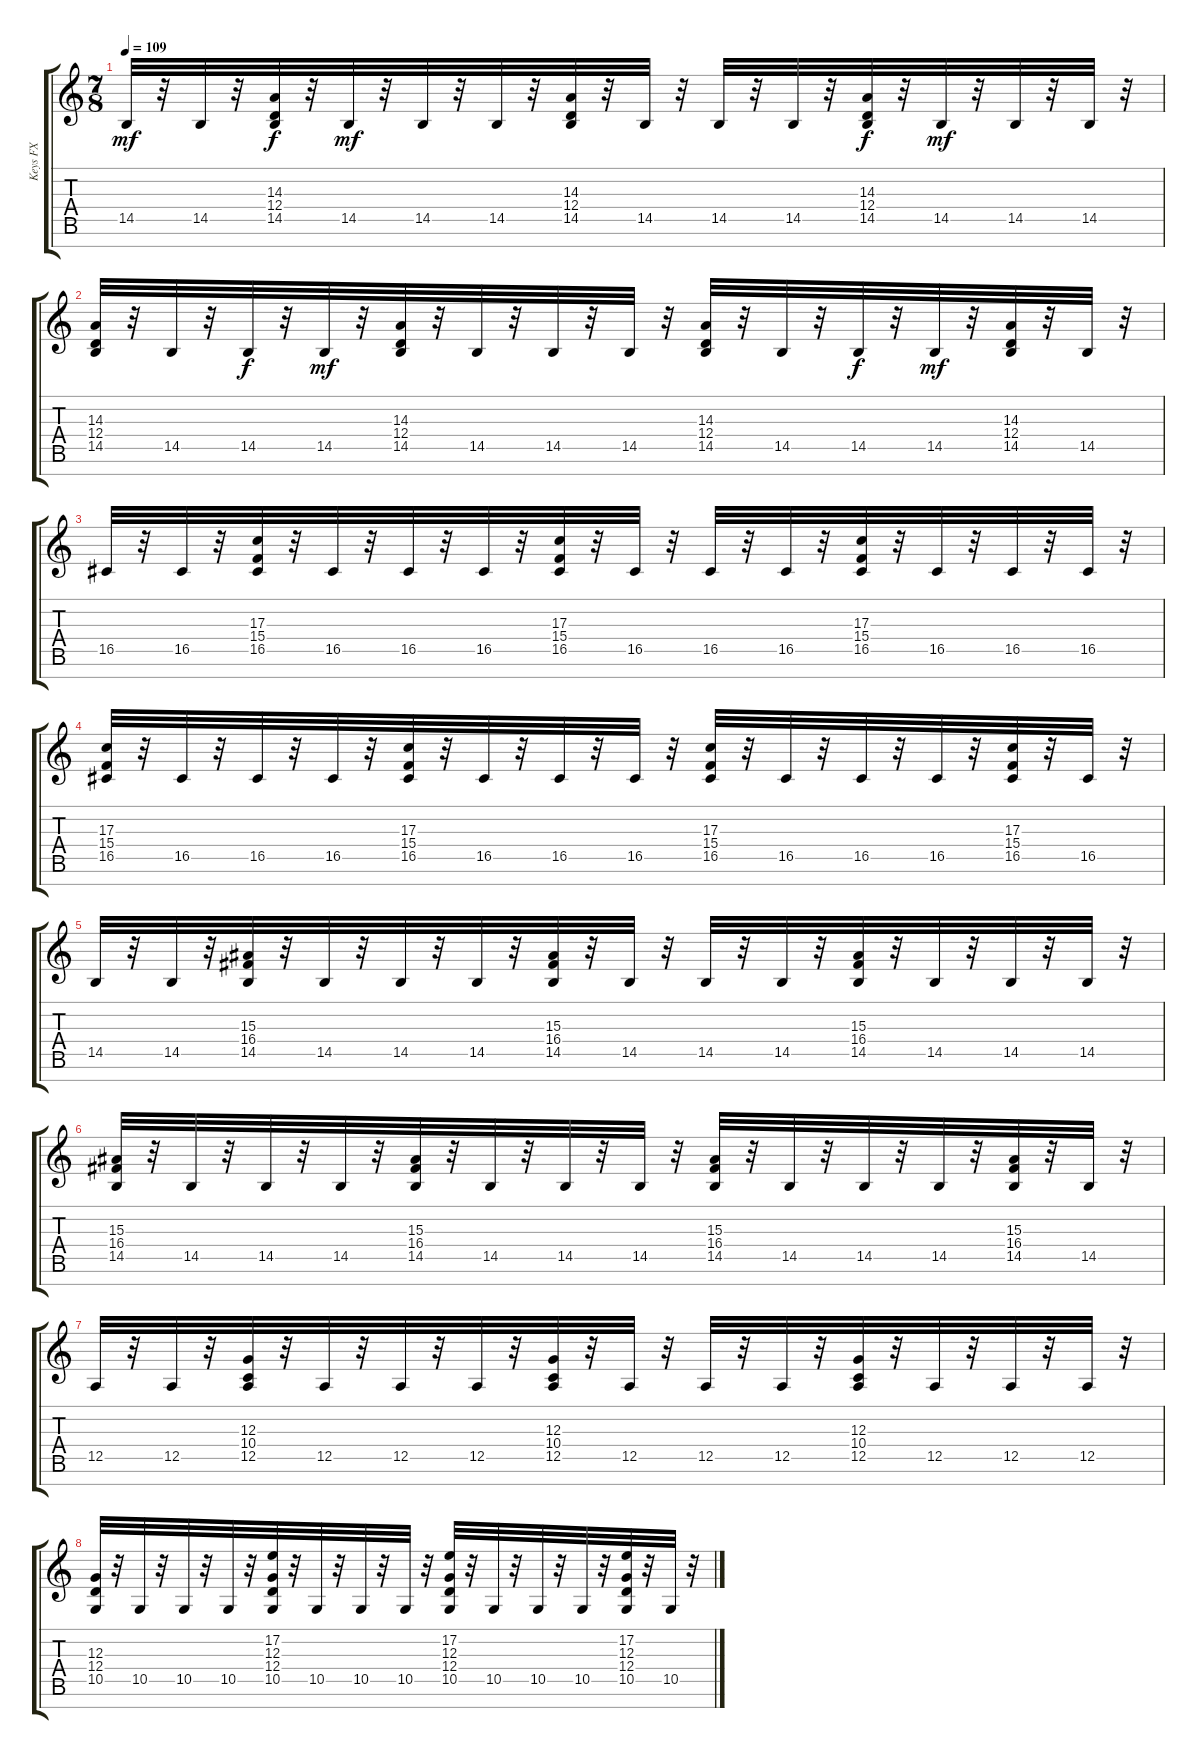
\track ("Keys FX" "Keys FX") {instrument fx6goblins}
\staff {score tabs}
\tuning (E4 B3 G3 D3 A2 E2 B1) {hide}
\ts (7 8)
\tempo 109
\clef g2
\ks c
14.5.32{dy mf} r.32 14.5.32 r.32 (14.3 12.4 14.5).32{dy f} r.32 14.5.32{dy mf} r.32 14.5.32 r.32 14.5.32 r.32 (14.3 12.4 14.5).32 r.32 14.5.32 r.32 14.5.32 r.32 14.5.32 r.32 (14.3 12.4 14.5).32{dy f} r.32 14.5.32{dy mf} r.32 14.5.32 r.32 14.5.32 r.32 |
(14.3 12.4 14.5).32 r.32 14.5.32 r.32 14.5.32{dy f} r.32 14.5.32{dy mf} r.32 (14.3 12.4 14.5).32 r.32 14.5.32 r.32 14.5.32 r.32 14.5.32 r.32 (14.3 12.4 14.5).32 r.32 14.5.32 r.32 14.5.32{dy f} r.32 14.5.32{dy mf} r.32 (14.3 12.4 14.5).32 r.32 14.5.32 r.32 |
16.5.32 r.32 16.5.32 r.32 (17.3 15.4 16.5).32 r.32 16.5.32 r.32 16.5.32 r.32 16.5.32 r.32 (17.3 15.4 16.5).32 r.32 16.5.32 r.32 16.5.32 r.32 16.5.32 r.32 (17.3 15.4 16.5).32 r.32 16.5.32 r.32 16.5.32 r.32 16.5.32 r.32 |
(17.3 15.4 16.5).32 r.32 16.5.32 r.32 16.5.32 r.32 16.5.32 r.32 (17.3 15.4 16.5).32 r.32 16.5.32 r.32 16.5.32 r.32 16.5.32 r.32 (17.3 15.4 16.5).32 r.32 16.5.32 r.32 16.5.32 r.32 16.5.32 r.32 (17.3 15.4 16.5).32 r.32 16.5.32 r.32 |
14.5.32 r.32 14.5.32 r.32 (15.3 16.4 14.5).32 r.32 14.5.32 r.32 14.5.32 r.32 14.5.32 r.32 (15.3 16.4 14.5).32 r.32 14.5.32 r.32 14.5.32 r.32 14.5.32 r.32 (15.3 16.4 14.5).32 r.32 14.5.32 r.32 14.5.32 r.32 14.5.32 r.32 |
(15.3 16.4 14.5).32 r.32 14.5.32 r.32 14.5.32 r.32 14.5.32 r.32 (15.3 16.4 14.5).32 r.32 14.5.32 r.32 14.5.32 r.32 14.5.32 r.32 (15.3 16.4 14.5).32 r.32 14.5.32 r.32 14.5.32 r.32 14.5.32 r.32 (15.3 16.4 14.5).32 r.32 14.5.32 r.32 |
12.5.32 r.32 12.5.32 r.32 (12.3 10.4 12.5).32 r.32 12.5.32 r.32 12.5.32 r.32 12.5.32 r.32 (12.3 10.4 12.5).32 r.32 12.5.32 r.32 12.5.32 r.32 12.5.32 r.32 (12.3 10.4 12.5).32 r.32 12.5.32 r.32 12.5.32 r.32 12.5.32 r.32 |
(12.3 12.4 10.5).32 r.32 10.5.32 r.32 10.5.32 r.32 10.5.32 r.32 (17.2 12.3 12.4 10.5).32 r.32 10.5.32 r.32 10.5.32 r.32 10.5.32 r.32 (17.2 12.3 12.4 10.5).32 r.32 10.5.32 r.32 10.5.32 r.32 10.5.32 r.32 (17.2 12.3 12.4 10.5).32 r.32 10.5.32 r.32
